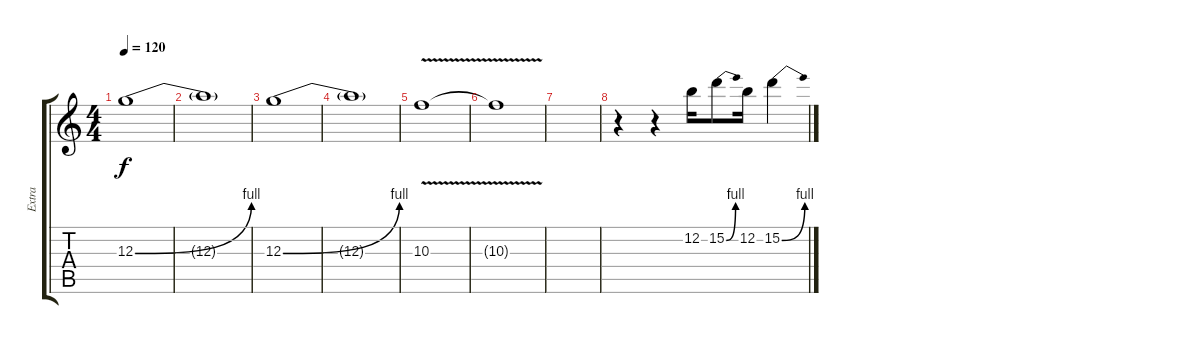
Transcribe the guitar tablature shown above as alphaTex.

\track ("Extra" "Extra") {instrument overdrivenguitar}
\staff {score tabs}
\tuning (E4 B3 G3 D3 A2 E2) {hide}
\ts (4 4)
\tempo 120
\clef g2
\ks c
12.3{be (bend 0 0 60 4)}.1{dy f} |
12.3{t}.1 |
12.3{be (bend 0 0 60 4)}.1 |
12.3{t}.1 |
10.3{v}.1 |
10.3{t}.1 |
|
r.4 r.4 12.2.16 15.2{be (bend 0 0 60 4)}.8 12.2.16 15.2{be (bend 0 0 60 4)}.4
